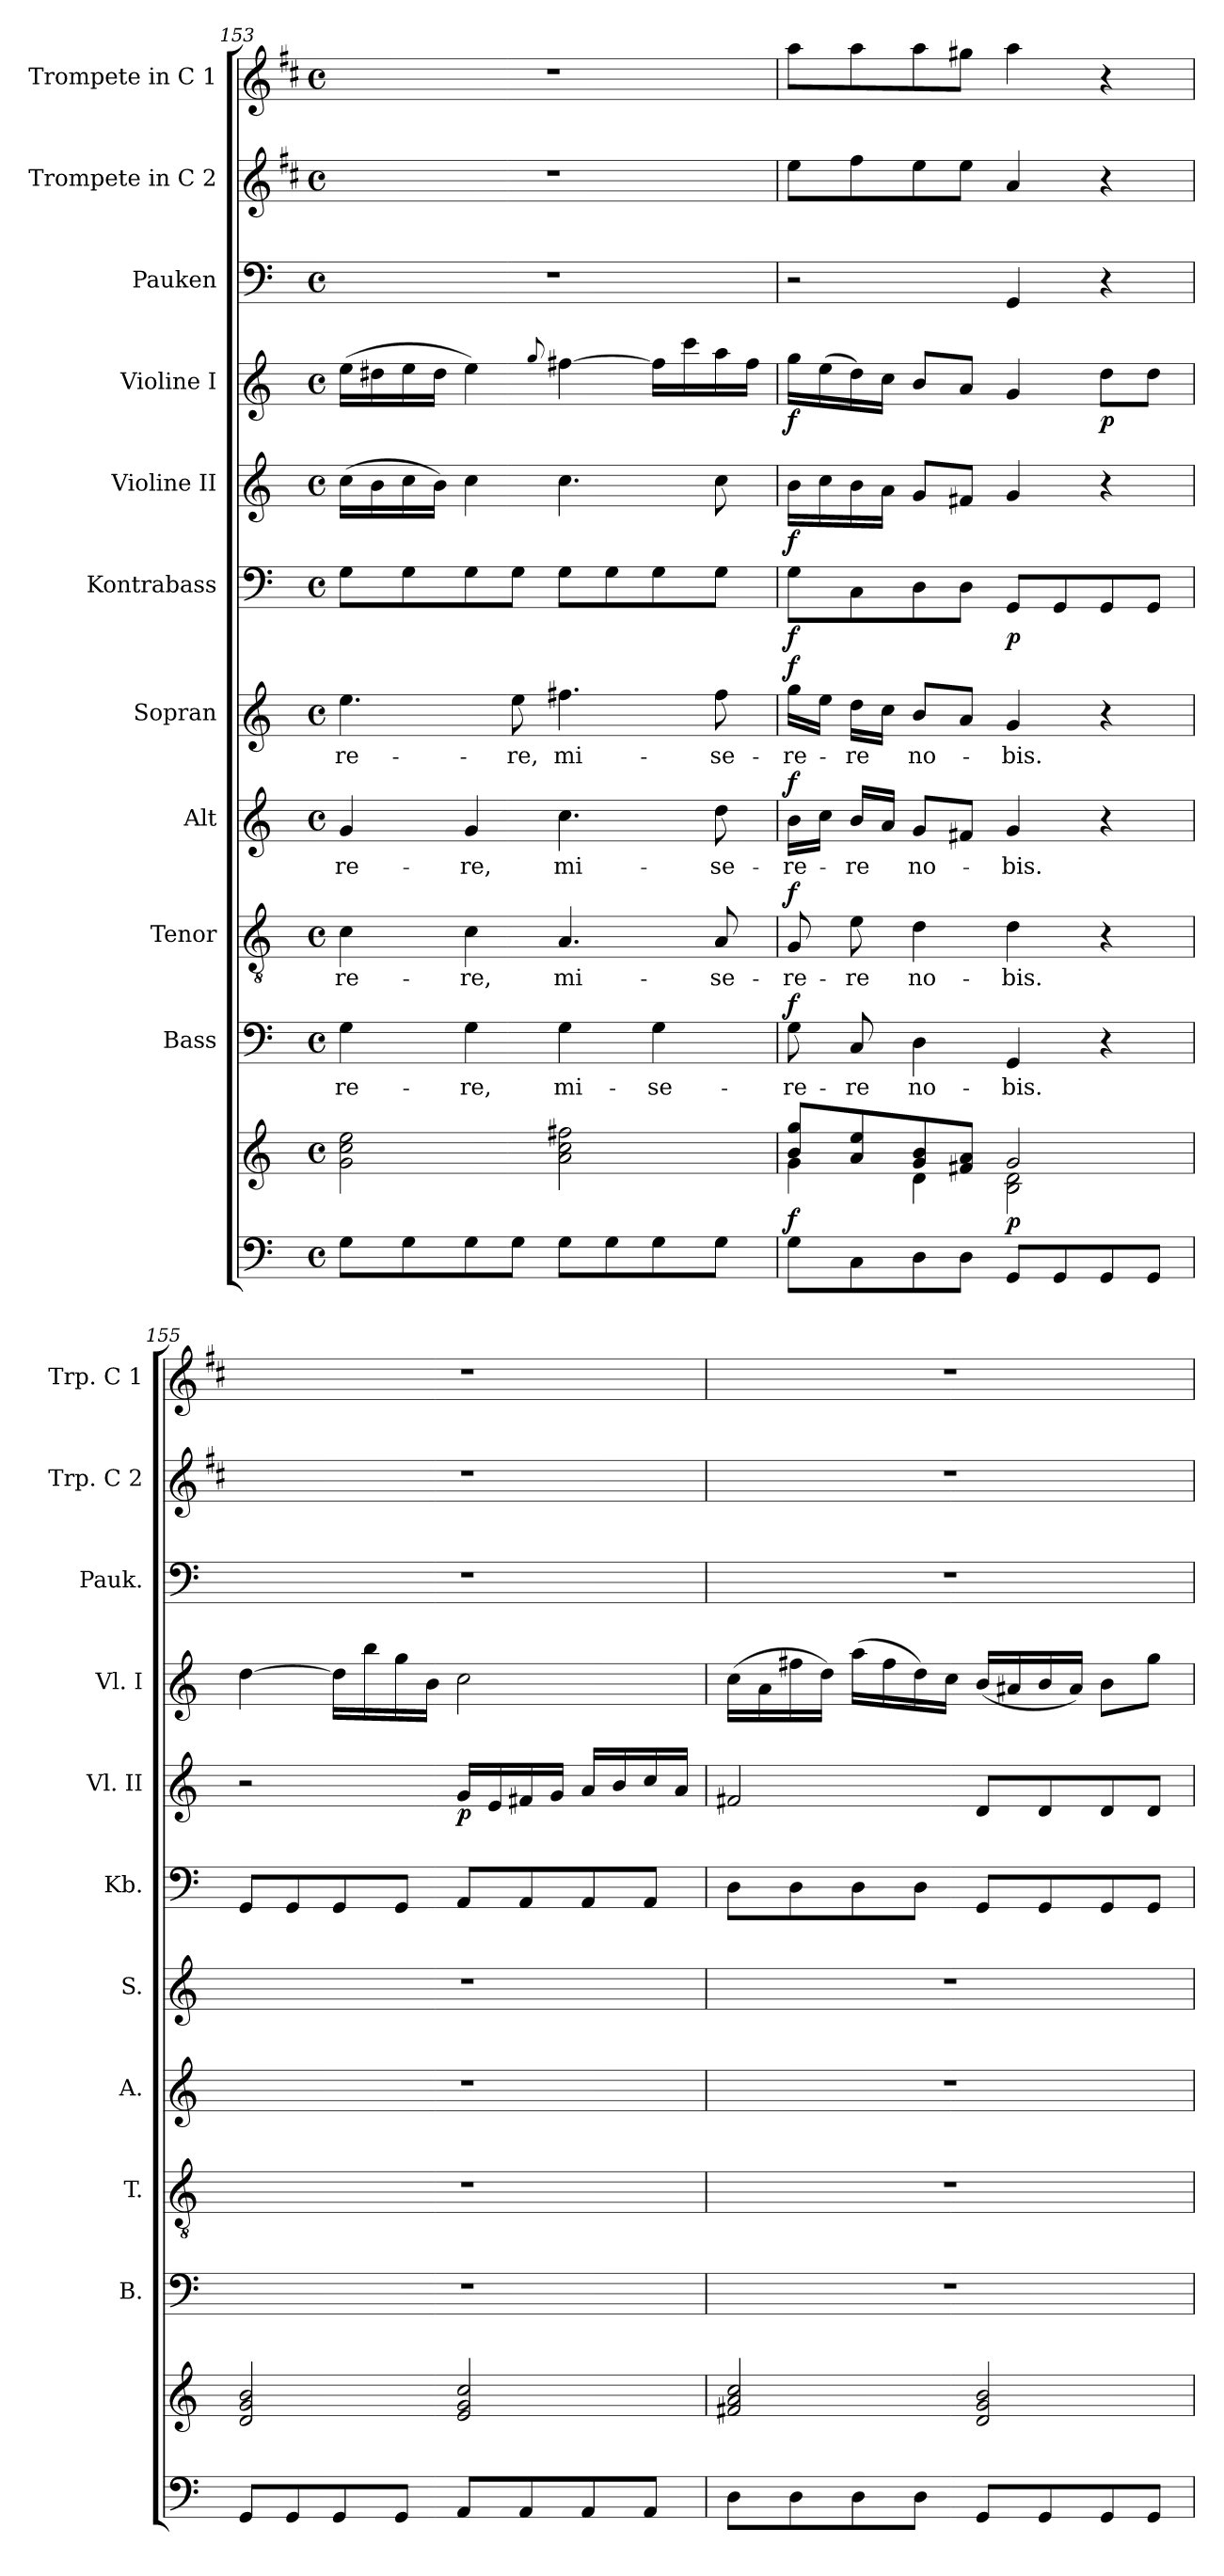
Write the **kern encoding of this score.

**kern	**kern	**dynam	**kern	**text	**dynam	**kern	**text	**dynam	**kern	**text	**dynam	**kern	**text	**dynam	**kern	**dynam	**kern	**dynam	**kern	**dynam	**kern	**kern	**kern
*part11	*part11	*part11	*part10	*part10	*part10	*part9	*part9	*part9	*part8	*part8	*part8	*part7	*part7	*part7	*part6	*part6	*part5	*part5	*part4	*part4	*part3	*part2	*part1
*staff12	*staff11	*staff11/12	*staff10	*staff10	*staff10	*staff9	*staff9	*staff9	*staff8	*staff8	*staff8	*staff7	*staff7	*staff7	*staff6	*staff6	*staff5	*staff5	*staff4	*staff4	*staff3	*staff2	*staff1
*	*	*	*I"Bass	*	*	*I"Tenor	*	*	*I"Alt	*	*	*I"Sopran	*	*	*I"Kontrabass	*	*I"Violine II	*	*I"Violine I	*	*I"Pauken	*I"Trompete in C 2	*I"Trompete in C 1
*	*	*	*I'B.	*	*	*I'T.	*	*	*I'A.	*	*	*I'S.	*	*	*I'Kb.	*	*I'Vl. II	*	*I'Vl. I	*	*I'Pauk.	*I'Trp. C 2	*I'Trp. C 1
!!LO:PB:g=z
*clefF4	*clefG2	*	*clefF4	*	*	*clefGv2	*	*	*clefG2	*	*	*clefG2	*	*	*clefF4	*	*clefG2	*	*clefG2	*	*clefF4	*clefG2	*clefG2
*	*	*	*	*	*	*	*	*	*	*	*	*	*	*	*ITrd7c12	*	*	*	*	*	*	*ITrd1c2	*ITrd1c2
*k[]	*k[]	*	*k[]	*	*	*k[]	*	*	*k[]	*	*	*k[]	*	*	*k[]	*	*k[]	*	*k[]	*	*k[]	*k[]	*k[]
*C:	*C:	*	*C:	*	*	*C:	*	*	*C:	*	*	*C:	*	*	*C:	*	*C:	*	*C:	*	*C:	*C:	*C:
*M4/4	*M4/4	*	*M4/4	*	*	*M4/4	*	*	*M4/4	*	*	*M4/4	*	*	*M4/4	*	*M4/4	*	*M4/4	*	*M4/4	*M4/4	*M4/4
*met(c)	*met(c)	*	*met(c)	*	*	*met(c)	*	*	*met(c)	*	*	*met(c)	*	*	*met(c)	*	*met(c)	*	*met(c)	*	*met(c)	*met(c)	*met(c)
=153	=153	=153	=153	=153	=153	=153	=153	=153	=153	=153	=153	=153	=153	=153	=153	=153	=153	=153	=153	=153	=153	=153	=153
!	!	!	!	!LO:LY:b	!	!	!LO:LY:b	!	!	!LO:LY:b	!	!	!LO:LY:b	!	!	!	!	!	!	!	!	!	!
8G\L	2g\ 2cc\ 2ee\	.	4G\	-re-	.	4c\	-re-	.	4g/	-re-	.	4.ee\	-re-	.	8GG\L	.	(>16cc\LL	.	(>16ee\LL	.	1r	1r	1r
.	.	.	.	.	.	.	.	.	.	.	.	.	.	.	.	.	16b\	.	16dd#X\	.	.	.	.
8G\	.	.	.	.	.	.	.	.	.	.	.	.	.	.	8GG\	.	16cc\	.	16ee\	.	.	.	.
.	.	.	.	.	.	.	.	.	.	.	.	.	.	.	.	.	16b\JJ)	.	16dd#\JJ	.	.	.	.
!	!	!	!	!LO:LY:b	!	!	!LO:LY:b	!	!	!LO:LY:b	!	!	!	!	!	!	!	!	!	!	!	!	!
8G\	.	.	4G\	-re,	.	4c\	-re,	.	4g/	-re,	.	.	.	.	8GG\	.	4cc\	.	4ee\)	.	.	.	.
!	!	!	!	!	!	!	!	!	!	!	!	!	!LO:LY:b	!	!	!	!	!	!	!	!	!	!
8G\J	.	.	.	.	.	.	.	.	.	.	.	8ee\	-re,	.	8GG\J	.	.	.	.	.	.	.	.
.	.	.	.	.	.	.	.	.	.	.	.	.	.	.	.	.	.	.	8qqgg/	.	.	.	.
!	!	!	!	!LO:LY:b	!	!	!LO:LY:b	!	!	!LO:LY:b	!	!	!LO:LY:b	!	!	!	!	!	!	!	!	!	!
8G\L	2a\ 2cc\ 2ff#X\	.	4G\	mi-	.	4.A/	mi-	.	4.cc\	mi-	.	4.ff#X\	mi-	.	8GG\L	.	4.cc\	.	[4ff#X\	.	.	.	.
8G\	.	.	.	.	.	.	.	.	.	.	.	.	.	.	8GG\	.	.	.	.	.	.	.	.
!	!	!	!	!LO:LY:b	!	!	!	!	!	!	!	!	!	!	!	!	!	!	!	!	!	!	!
8G\	.	.	4G\	-se-	.	.	.	.	.	.	.	.	.	.	8GG\	.	.	.	16ff#\LL]	.	.	.	.
.	.	.	.	.	.	.	.	.	.	.	.	.	.	.	.	.	.	.	16ccc\	.	.	.	.
!	!	!	!	!	!	!	!LO:LY:b	!	!	!LO:LY:b	!	!	!LO:LY:b	!	!	!	!	!	!	!	!	!	!
8G\J	.	.	.	.	.	8A/	-se-	.	8dd\	-se-	.	8ff#\	-se-	.	8GG\J	.	8cc\	.	16aa\	.	.	.	.
.	.	.	.	.	.	.	.	.	.	.	.	.	.	.	.	.	.	.	16ff#\JJ	.	.	.	.
=154	=154	=154	=154	=154	=154	=154	=154	=154	=154	=154	=154	=154	=154	=154	=154	=154	=154	=154	=154	=154	=154	=154	=154
*	*^	*	*	*	*	*	*	*	*	*	*	*	*	*	*	*	*	*	*	*	*	*	*
!	!	!	!LO:DY:a=2	!	!LO:LY:b	!LO:DY:a	!	!LO:LY:b	!LO:DY:a	!	!LO:LY:b	!LO:DY:a	!	!LO:LY:b	!LO:DY:a	!	!LO:DY:b	!	!LO:DY:b	!	!LO:DY:b	!	!	!
8G\L	8b/ 8gg/L	4g\	f	8G\	-re-	f	8G/	-re-	f	16b\LL	-re-	f	16gg\LL	-re-	f	8GG\L	f	16b\LL	f	16gg\LL	f	2r	8dd\L	8gg\L
.	.	.	.	.	.	.	.	.	.	16cc\JJ	.	.	16ee\JJ	.	.	.	.	16cc\	.	(>16ee\	.	.	.	.
!	!	!	!	!	!LO:LY:b	!	!	!LO:LY:b	!	!	!LO:LY:b	!	!	!LO:LY:b	!	!	!	!	!	!	!	!	!	!
8C\	8a/ 8ee/	.	.	8C/	-re	.	8e\	-re	.	16b/LL	-re	.	16dd\LL	-re	.	8CC\	.	16b\	.	16dd\)	.	.	8ee\	8gg\
.	.	.	.	.	.	.	.	.	.	16a/JJ	.	.	16cc\JJ	.	.	.	.	16a\JJ	.	16cc\JJ	.	.	.	.
!	!	!	!	!	!LO:LY:b	!	!	!LO:LY:b	!	!	!LO:LY:b	!	!	!LO:LY:b	!	!	!	!	!	!	!	!	!	!
8D\	8g/ 8b/	4d\	.	4D\	no-	.	4d\	no-	.	8g/L	no-	.	8b/L	no-	.	8DD\	.	8g/L	.	8b/L	.	.	8dd\	8gg\
8D\J	8f#X/ 8a/J	.	.	.	.	.	.	.	.	8f#X/J	.	.	8a/J	.	.	8DD\J	.	8f#X/J	.	8a/J	.	.	8dd\J	8ff#X\J
!	!	!	!LO:DY:a=2	!	!LO:LY:b	!	!	!LO:LY:b	!	!	!LO:LY:b	!	!	!LO:LY:b	!	!	!LO:DY:b	!	!	!	!	!	!	!
8GG/L	2g/	2B\ 2d\	p	4GG/	-bis.	.	4d\	-bis.	.	4g/	-bis.	.	4g/	-bis.	.	8GGG/L	p	4g/	.	4g/	.	4GG/	4g/	4gg\
8GG/	.	.	.	.	.	.	.	.	.	.	.	.	.	.	.	8GGG/	.	.	.	.	.	.	.	.
!	!	!	!	!	!	!	!	!	!	!	!	!	!	!	!	!	!	!	!	!	!LO:DY:b	!	!	!
8GG/	.	.	.	4r	.	.	4r	.	.	4r	.	.	4r	.	.	8GGG/	.	4r	.	8dd\L	p	4r	4r	4r
8GG/J	.	.	.	.	.	.	.	.	.	.	.	.	.	.	.	8GGG/J	.	.	.	8dd\J	.	.	.	.
*	*v	*v	*	*	*	*	*	*	*	*	*	*	*	*	*	*	*	*	*	*	*	*	*	*
=155	=155	=155	=155	=155	=155	=155	=155	=155	=155	=155	=155	=155	=155	=155	=155	=155	=155	=155	=155	=155	=155	=155	=155
8GG/L	2d/ 2g/ 2b/	.	1r	.	.	1r	.	.	1r	.	.	1r	.	.	8GGG/L	.	2r	.	[4dd\	.	1r	1r	1r
8GG/	.	.	.	.	.	.	.	.	.	.	.	.	.	.	8GGG/	.	.	.	.	.	.	.	.
8GG/	.	.	.	.	.	.	.	.	.	.	.	.	.	.	8GGG/	.	.	.	16dd\LL]	.	.	.	.
.	.	.	.	.	.	.	.	.	.	.	.	.	.	.	.	.	.	.	16bb\	.	.	.	.
8GG/J	.	.	.	.	.	.	.	.	.	.	.	.	.	.	8GGG/J	.	.	.	16gg\	.	.	.	.
.	.	.	.	.	.	.	.	.	.	.	.	.	.	.	.	.	.	.	16b\JJ	.	.	.	.
!	!	!	!	!	!	!	!	!	!	!	!	!	!	!	!	!	!	!LO:DY:b	!	!	!	!	!
8AA/L	2e/ 2g/ 2cc/	.	.	.	.	.	.	.	.	.	.	.	.	.	8AAA/L	.	16g/LL	p	2cc\	.	.	.	.
.	.	.	.	.	.	.	.	.	.	.	.	.	.	.	.	.	16e/	.	.	.	.	.	.
8AA/	.	.	.	.	.	.	.	.	.	.	.	.	.	.	8AAA/	.	16f#X/	.	.	.	.	.	.
.	.	.	.	.	.	.	.	.	.	.	.	.	.	.	.	.	16g/JJ	.	.	.	.	.	.
8AA/	.	.	.	.	.	.	.	.	.	.	.	.	.	.	8AAA/	.	16a/LL	.	.	.	.	.	.
.	.	.	.	.	.	.	.	.	.	.	.	.	.	.	.	.	16b/	.	.	.	.	.	.
8AA/J	.	.	.	.	.	.	.	.	.	.	.	.	.	.	8AAA/J	.	16cc/	.	.	.	.	.	.
.	.	.	.	.	.	.	.	.	.	.	.	.	.	.	.	.	16a/JJ	.	.	.	.	.	.
!!LO:PB:g=z
=156	=156	=156	=156	=156	=156	=156	=156	=156	=156	=156	=156	=156	=156	=156	=156	=156	=156	=156	=156	=156	=156	=156	=156
8D\L	2f#X/ 2a/ 2cc/	.	1r	.	.	1r	.	.	1r	.	.	1r	.	.	8DD\L	.	2f#X/	.	(>16cc\LL	.	1r	1r	1r
.	.	.	.	.	.	.	.	.	.	.	.	.	.	.	.	.	.	.	16a\	.	.	.	.
8D\	.	.	.	.	.	.	.	.	.	.	.	.	.	.	8DD\	.	.	.	16ff#X\	.	.	.	.
.	.	.	.	.	.	.	.	.	.	.	.	.	.	.	.	.	.	.	16dd\JJ)	.	.	.	.
8D\	.	.	.	.	.	.	.	.	.	.	.	.	.	.	8DD\	.	.	.	(>16aa\LL	.	.	.	.
.	.	.	.	.	.	.	.	.	.	.	.	.	.	.	.	.	.	.	16ff#\	.	.	.	.
8D\J	.	.	.	.	.	.	.	.	.	.	.	.	.	.	8DD\J	.	.	.	16dd\)	.	.	.	.
.	.	.	.	.	.	.	.	.	.	.	.	.	.	.	.	.	.	.	16cc\JJ	.	.	.	.
8GG/L	2d/ 2g/ 2b/	.	.	.	.	.	.	.	.	.	.	.	.	.	8GGG/L	.	8d/L	.	(<16b/LL	.	.	.	.
.	.	.	.	.	.	.	.	.	.	.	.	.	.	.	.	.	.	.	16a#X/	.	.	.	.
8GG/	.	.	.	.	.	.	.	.	.	.	.	.	.	.	8GGG/	.	8d/	.	16b/	.	.	.	.
.	.	.	.	.	.	.	.	.	.	.	.	.	.	.	.	.	.	.	16a#/JJ)	.	.	.	.
8GG/	.	.	.	.	.	.	.	.	.	.	.	.	.	.	8GGG/	.	8d/	.	8b\L	.	.	.	.
8GG/J	.	.	.	.	.	.	.	.	.	.	.	.	.	.	8GGG/J	.	8d/J	.	8gg\J	.	.	.	.
=	=	=	=	=	=	=	=	=	=	=	=	=	=	=	=	=	=	=	=	=	=	=	=
*-	*-	*-	*-	*-	*-	*-	*-	*-	*-	*-	*-	*-	*-	*-	*-	*-	*-	*-	*-	*-	*-	*-	*-
